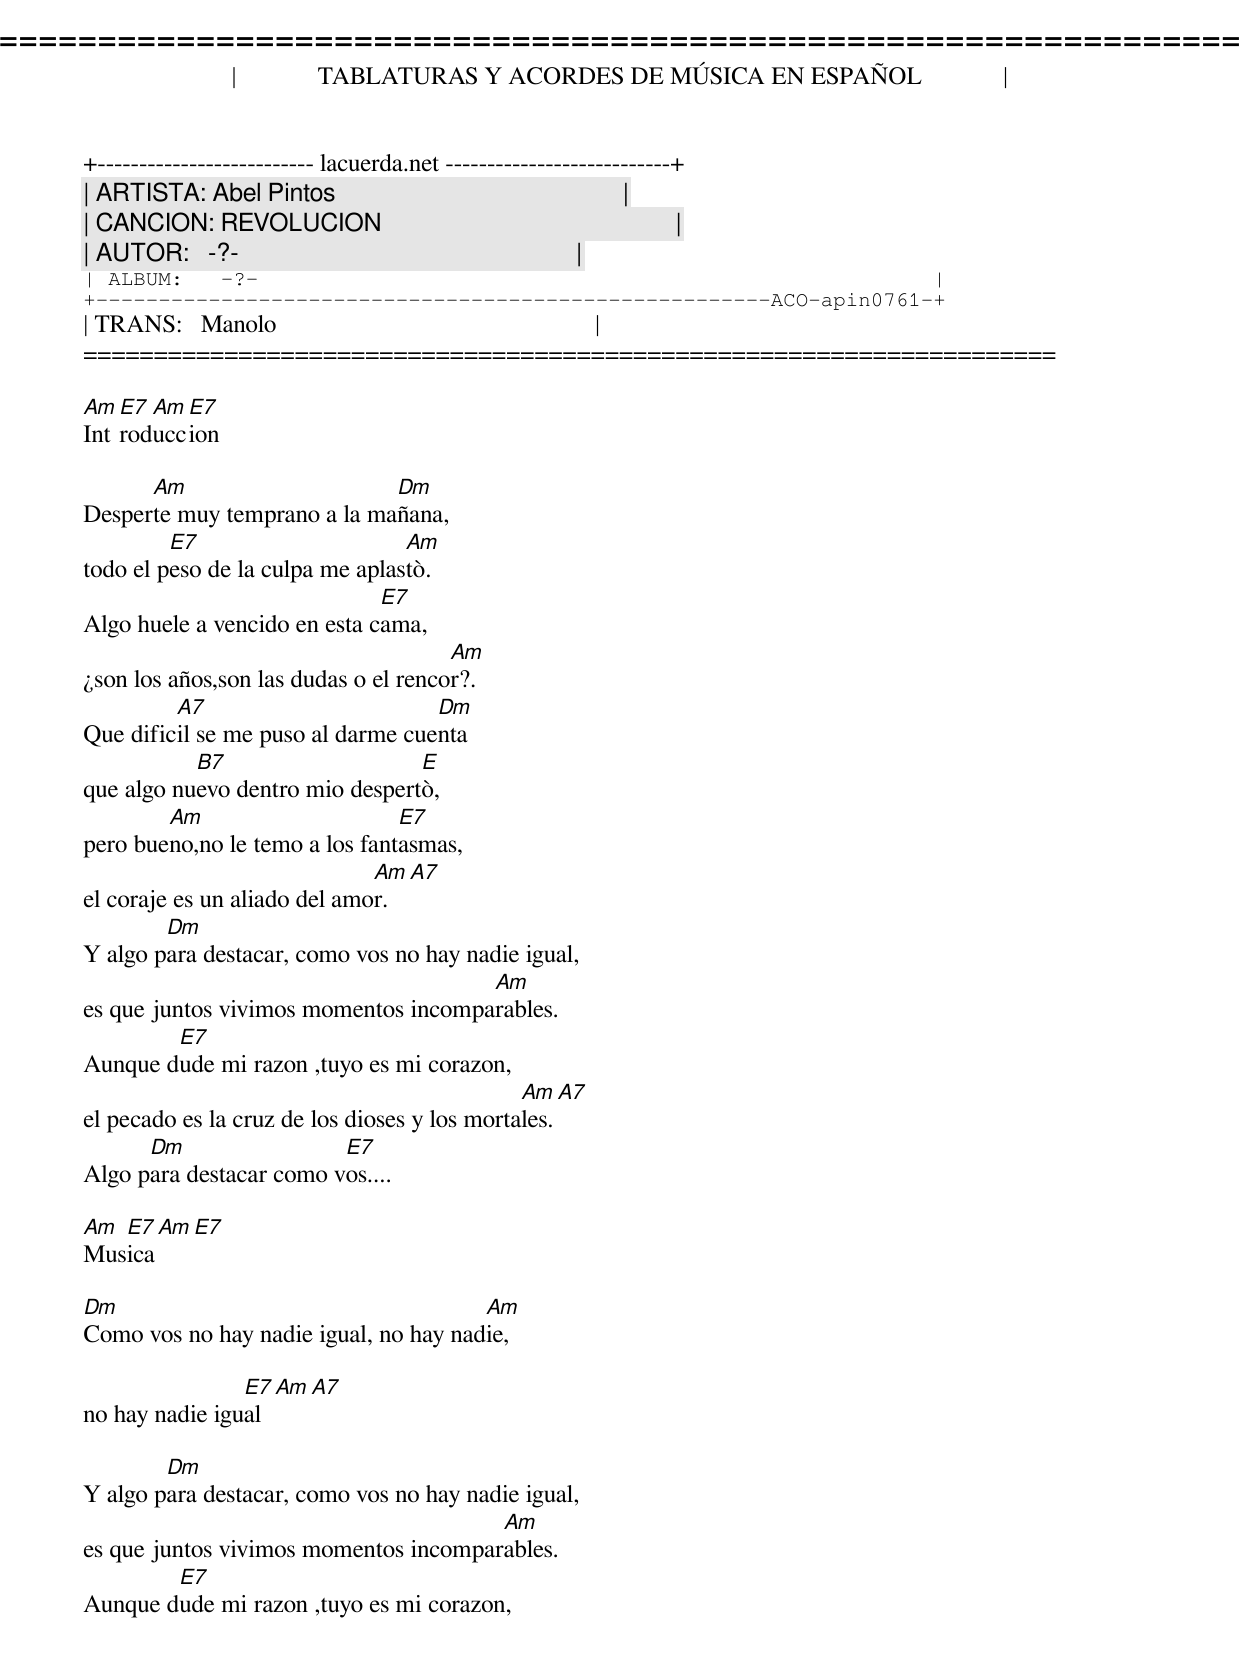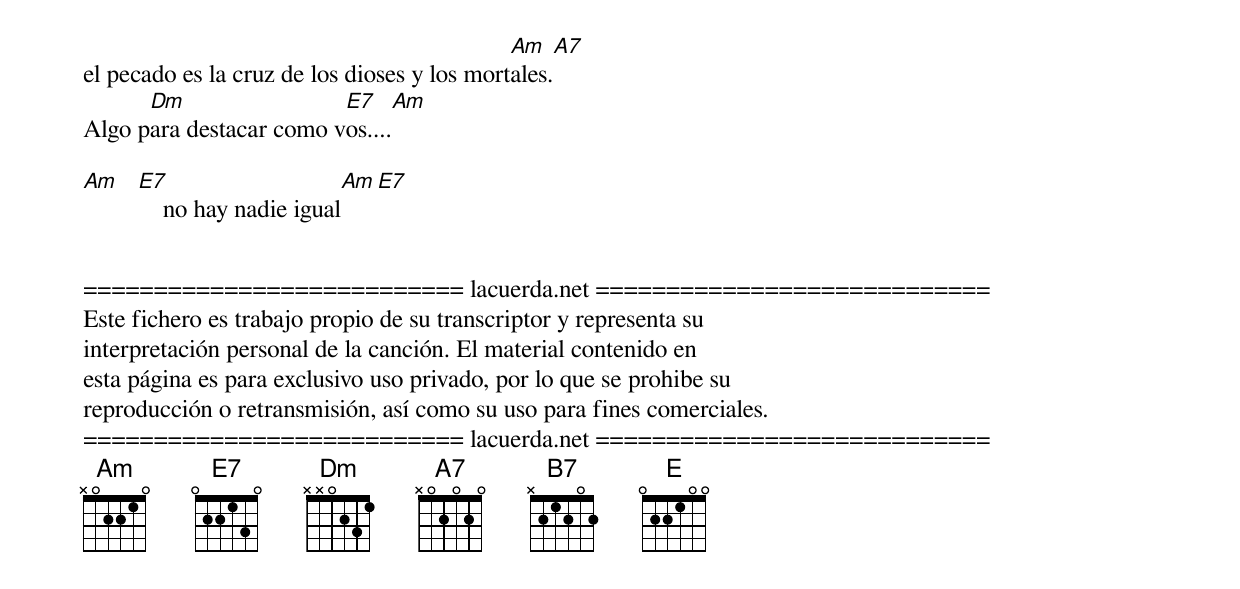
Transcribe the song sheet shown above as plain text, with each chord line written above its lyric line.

=====================================================================
|             TABLATURAS Y ACORDES DE MÚSICA EN ESPAÑOL             |
+-------------------------- lacuerda.net ---------------------------+
| ARTISTA: Abel Pintos                                              |
| CANCION: REVOLUCION                                               |
| AUTOR:   -?-                                                      |
| ALBUM:   -?-                                                      |
+------------------------------------------------------ACO-apin0761-+
| TRANS:   Manolo                                                   |
=====================================================================

Am E7 Am E7
Introduccion

      Am                     Dm
Desperte muy temprano a la mañana,
         E7                      Am
todo el peso de la culpa me aplastò.
                              E7
Algo huele a vencido en esta cama,
                                      Am
¿son los años,son las dudas o el rencor?.
         A7                        Dm
Que dificil se me puso al darme cuenta
           B7                    E
que algo nuevo dentro mio despertò,
        Am                      E7
pero bueno,no le temo a los fantasmas,
                              Am  A7
el coraje es un aliado del amor.
        Dm
Y algo para destacar, como vos no hay nadie igual,
                                      Am
es que juntos vivimos momentos incomparables.
        E7
Aunque dude mi razon ,tuyo es mi corazon,
                                              Am  A7
el pecado es la cruz de los dioses y los mortales.
      Dm                 E7
Algo para destacar como vos....

Am E7 Am E7
Musica

Dm                                     Am
Como vos no hay nadie igual, no hay nadie,

                E7  Am  A7
no hay nadie igual

        Dm
Y algo para destacar, como vos no hay nadie igual,
                                       Am
es que juntos vivimos momentos incomparables.
        E7
Aunque dude mi razon ,tuyo es mi corazon,
                                             Am   A7
el pecado es la cruz de los dioses y los mortales.
      Dm                 E7      Am
Algo para destacar como vos....

Am E7                     Am E7
       no hay nadie igual


=========================== lacuerda.net ============================
Este fichero es trabajo propio de su transcriptor y representa su
interpretación personal de la canción. El material contenido en
esta página es para exclusivo uso privado, por lo que se prohibe su
reproducción o retransmisión, así como su uso para fines comerciales.
=========================== lacuerda.net ============================
